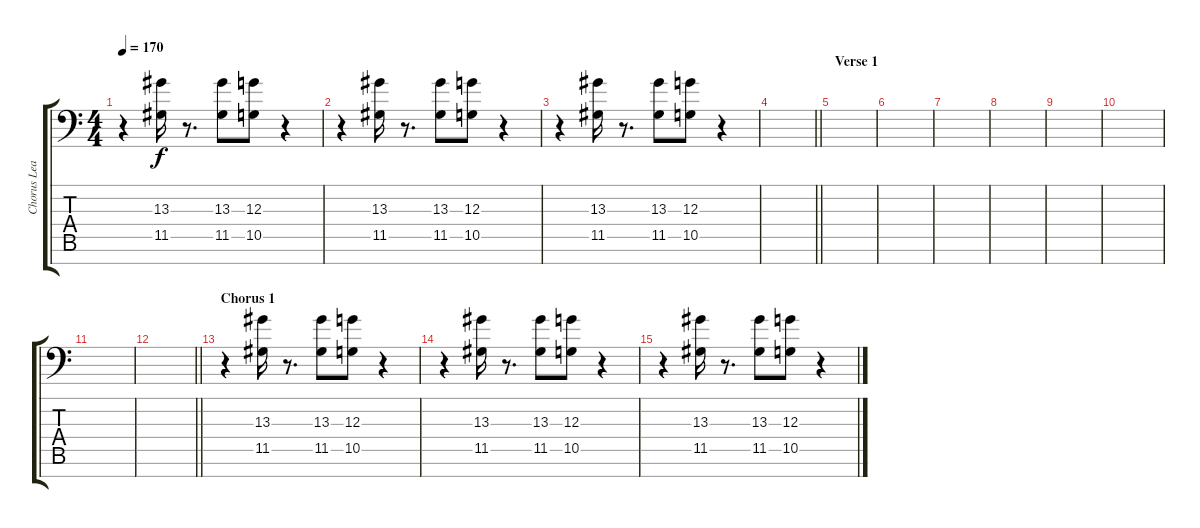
\track ("Chorus Lead" "Chorus Lea") {instrument lead2sawtooth}
\staff {score tabs}
\tuning (E4 B3 G3 D3 A2 E2 A1) {hide}
\ts (4 4)
\tempo 170
\clef f4
\ks c
r.4{dy f} (13.3 11.5).16 r.8{d} (13.3 11.5).8 (12.3 10.5).8 r.4 |
r.4 (13.3 11.5).16 r.8{d} (13.3 11.5).8 (12.3 10.5).8 r.4 |
r.4 (13.3 11.5).16 r.8{d} (13.3 11.5).8 (12.3 10.5).8 r.4 |
\barLineRight lightlight
|
\section ("" "Verse 1")
|
|
|
|
|
|
|
\barLineRight lightlight
|
\section ("" "Chorus 1")
r.4 (13.3 11.5).16 r.8{d} (13.3 11.5).8 (12.3 10.5).8 r.4 |
r.4 (13.3 11.5).16 r.8{d} (13.3 11.5).8 (12.3 10.5).8 r.4 |
r.4 (13.3 11.5).16 r.8{d} (13.3 11.5).8 (12.3 10.5).8 r.4
